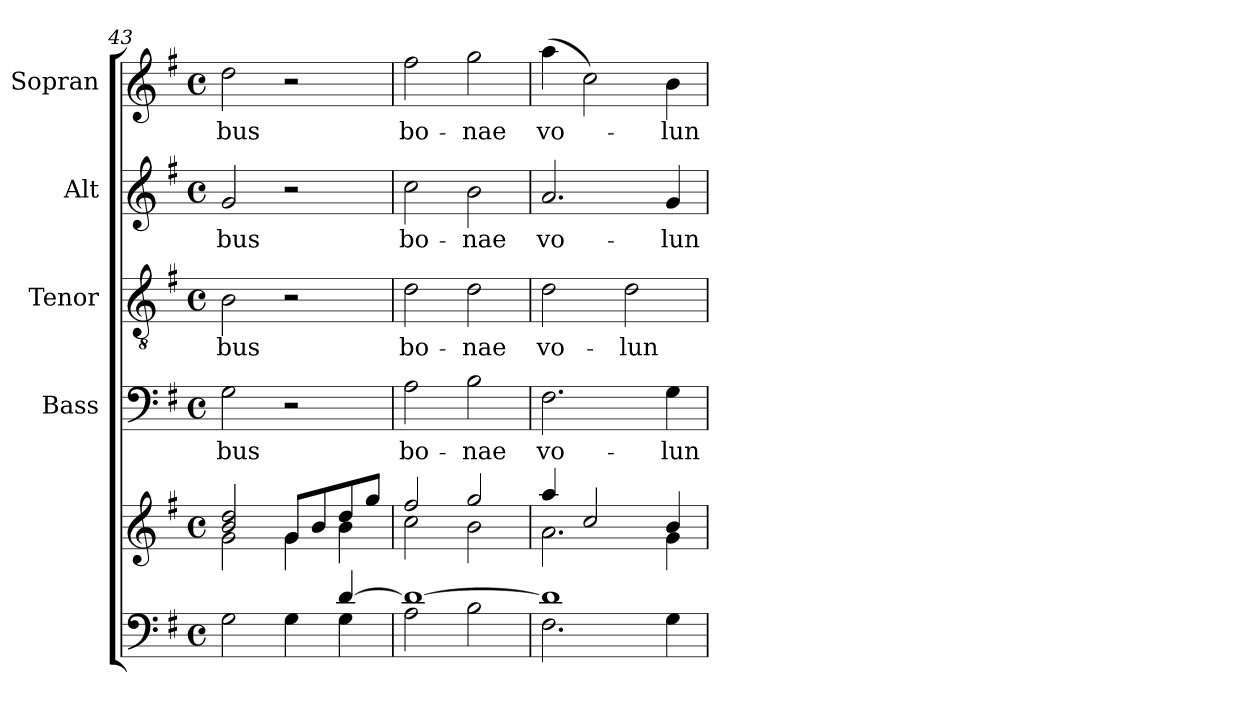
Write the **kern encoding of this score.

**kern	**kern	**kern	**text	**kern	**text	**kern	**text	**kern	**text
*part5	*part5	*part4	*part4	*part3	*part3	*part2	*part2	*part1	*part1
*staff6	*staff5	*staff4	*staff4	*staff3	*staff3	*staff2	*staff2	*staff1	*staff1
*	*	*I"Bass	*	*I"Tenor	*	*I"Alt	*	*I"Sopran	*
*	*	*I'B.	*	*I'T.	*	*I'A.	*	*I'S.	*
!!LO:PB:g=z
*clefF4	*clefG2	*clefF4	*	*clefGv2	*	*clefG2	*	*clefG2	*
*k[f#]	*k[f#]	*k[f#]	*	*k[f#]	*	*k[f#]	*	*k[f#]	*
*G:	*G:	*G:	*	*G:	*	*G:	*	*G:	*
*M4/4	*M4/4	*M4/4	*	*M4/4	*	*M4/4	*	*M4/4	*
*met(c)	*met(c)	*met(c)	*	*met(c)	*	*met(c)	*	*met(c)	*
=43	=43	=43	=43	=43	=43	=43	=43	=43	=43
*^	*^	*	*	*	*	*	*	*	*
!	!	!	!	!	!LO:LY:b	!	!LO:LY:b	!	!LO:LY:b	!	!LO:LY:b
2.ryy	2G\	2b/ 2dd/	2g\	2G\	-bus	2B\	-bus	2g/	-bus	2dd\	-bus
.	4G\	8g/L	4g\	2r	.	2r	.	2r	.	2r	.
.	.	8b/	.	.	.	.	.	.	.	.	.
[>4d/	4G\	8dd/	4b\	.	.	.	.	.	.	.	.
.	.	8gg/J	.	.	.	.	.	.	.	.	.
=44	=44	=44	=44	=44	=44	=44	=44	=44	=44	=44	=44
!	!	!	!	!	!LO:LY:b	!	!LO:LY:b	!	!LO:LY:b	!	!LO:LY:b
1d_	2A\	2ff#/	2cc\	2A\	bo-	2d\	bo-	2cc\	bo-	2ff#\	bo-
!	!	!	!	!	!LO:LY:b	!	!LO:LY:b	!	!LO:LY:b	!	!LO:LY:b
.	2B\	2gg/	2b\	2B\	-nae	2d\	-nae	2b\	-nae	2gg\	-nae
=45	=45	=45	=45	=45	=45	=45	=45	=45	=45	=45	=45
!	!	!	!	!	!LO:LY:b	!	!LO:LY:b	!	!LO:LY:b	!	!LO:LY:b
1d]	2.F#\	4aa/	2.a\	2.F#\	vo-	2d\	vo-	2.a/	vo-	(>4aa\	vo-
.	.	2cc/	.	.	.	.	.	.	.	2cc\)	.
!	!	!	!	!	!	!	!LO:LY:b	!	!	!	!
.	.	.	.	.	.	2d\	-lun-	.	.	.	.
!	!	!	!	!	!LO:LY:b	!	!	!	!LO:LY:b	!	!LO:LY:b
.	4G\	4b/	4g\	4G\	-lun-	.	.	4g/	-lun-	4b\	-lun-
*v	*v	*	*	*	*	*	*	*	*	*	*
*	*v	*v	*	*	*	*	*	*	*	*
=	=	=	=	=	=	=	=	=	=
*-	*-	*-	*-	*-	*-	*-	*-	*-	*-
